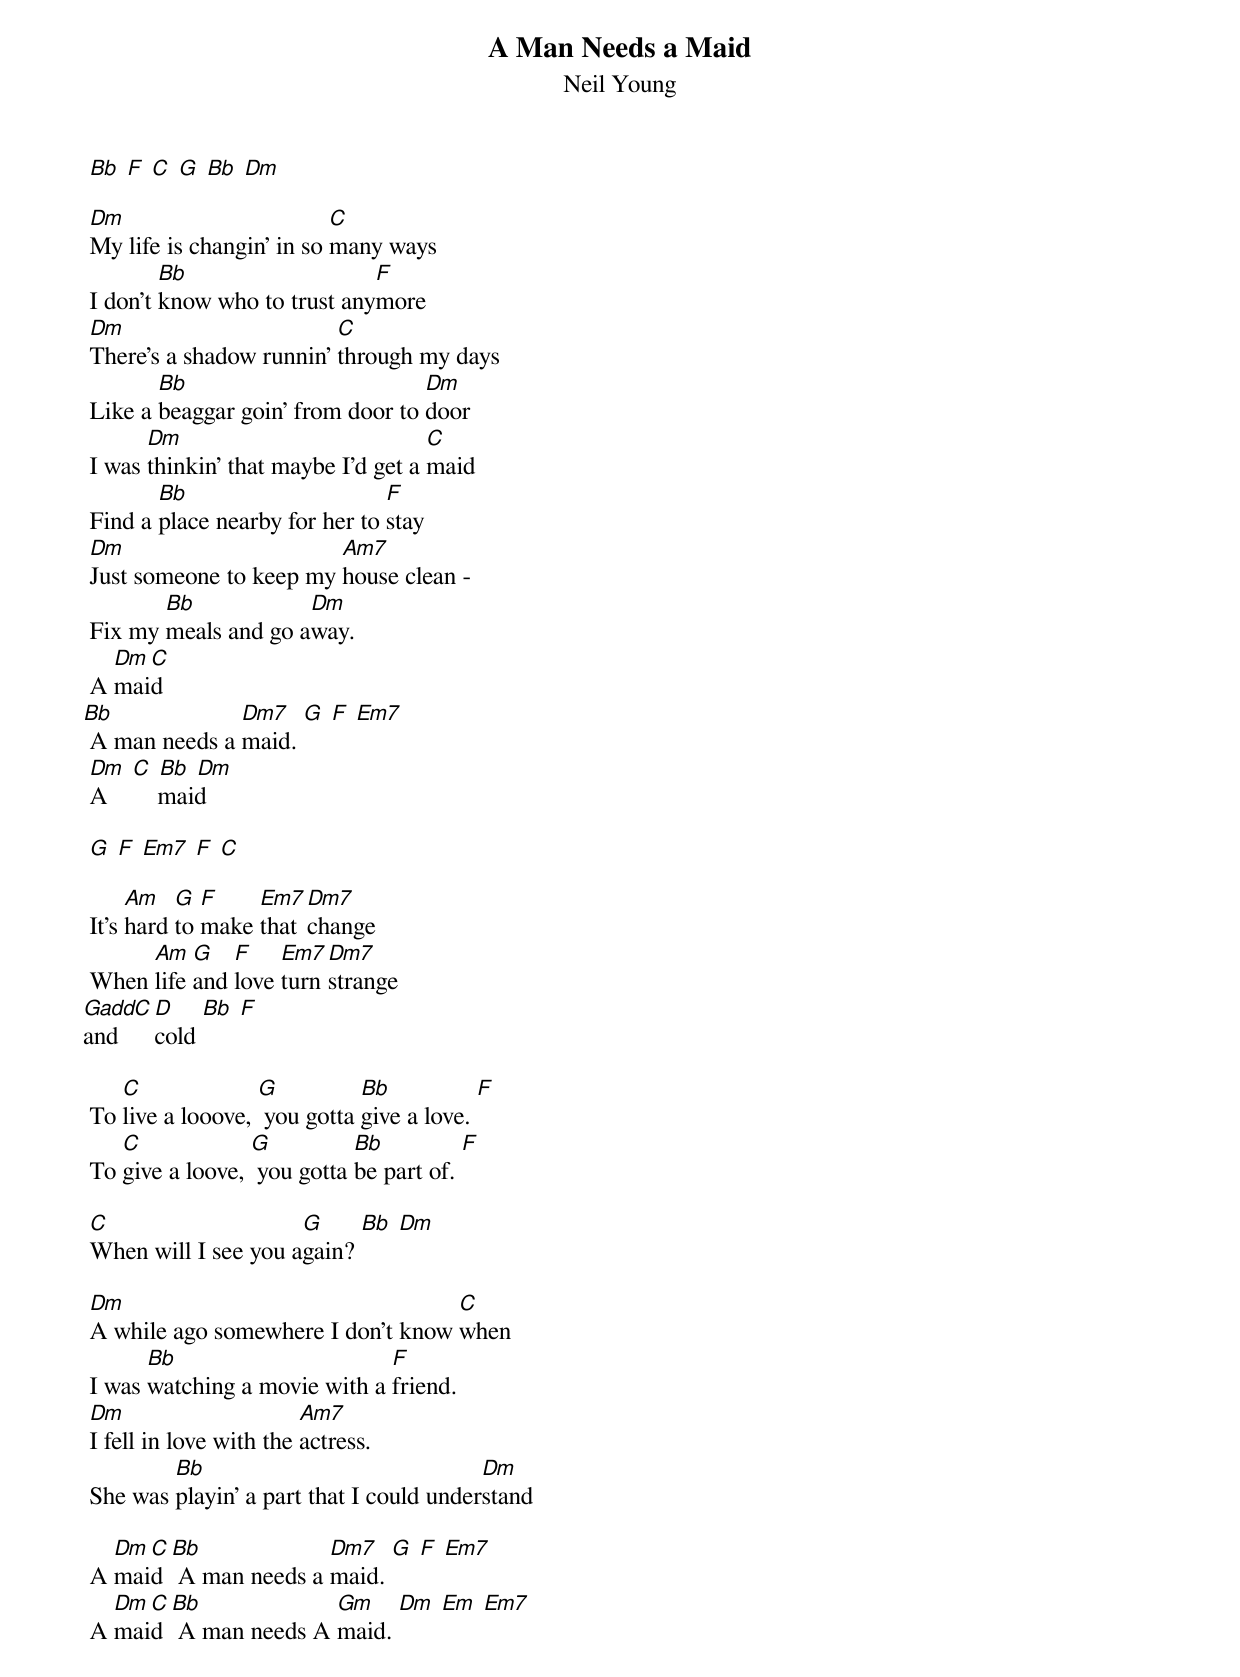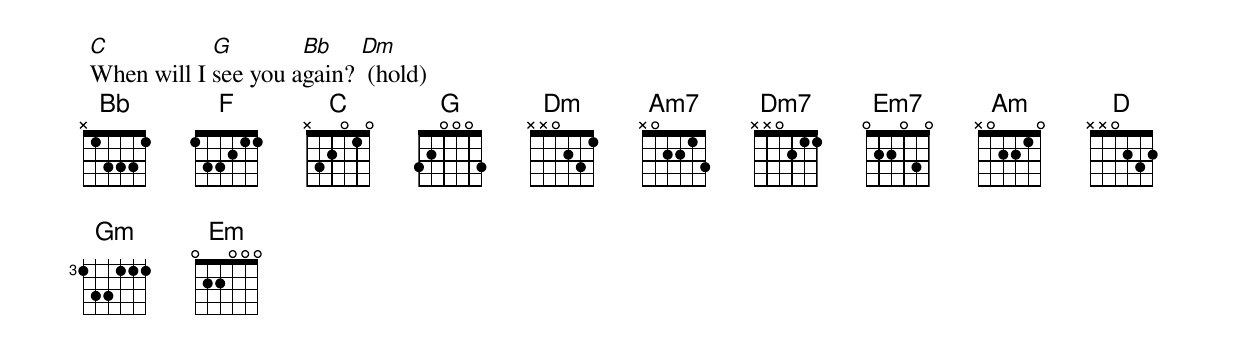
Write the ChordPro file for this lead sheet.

{title:A Man Needs a Maid}
{subtitle:Neil Young}

 [Bb] [F] [C] [G] [Bb] [Dm]

 [Dm]My life is changin' in so [C]many ways
 I don't [Bb]know who to trust any[F]more
 [Dm]There's a shadow runnin' [C]through my days
 Like a [Bb]beaggar goin' from door to [Dm]door
 I was [Dm]thinkin' that maybe I'd get a [C]maid
 Find a [Bb]place nearby for her to [F]stay
 [Dm]Just someone to keep my [Am7]house clean -
 Fix my [Bb]meals and go a[Dm]way.
 A [Dm]mai[C]d
[Bb] A man needs a [Dm7]maid. [G] [F] [Em7]
 [Dm] [C] [Bb] [Dm]
 A        maid

 [G] [F] [Em7] [F] [C]

 It's [Am]hard [G]to [F]make [Em7]that [Dm7]change
 When [Am]life [G]and [F]love [Em7]turn [Dm7]strange
[GaddC]and [D]cold [Bb] [F]

 To [C]live a looove, [G] you gotta [Bb]give a love. [F]
 To [C]give a loove, [G] you gotta [Bb]be part of. [F]

 [C]When will I see you a[G]gain? [Bb] [Dm]

 [Dm]A while ago somewhere I don't know [C]when
 I was [Bb]watching a movie with a [F]friend.
 [Dm]I fell in love with the [Am7]actress.
 She was [Bb]playin' a part that I could under[Dm]stand

 A [Dm]mai[C]d [Bb] A man needs a [Dm7]maid. [G] [F] [Em7]
 A [Dm]mai[C]d [Bb] A man needs A [Gm]maid. [Dm] [Em] [Em7]

 [C]When will I [G]see you a[Bb]gain? [Dm] (hold)
